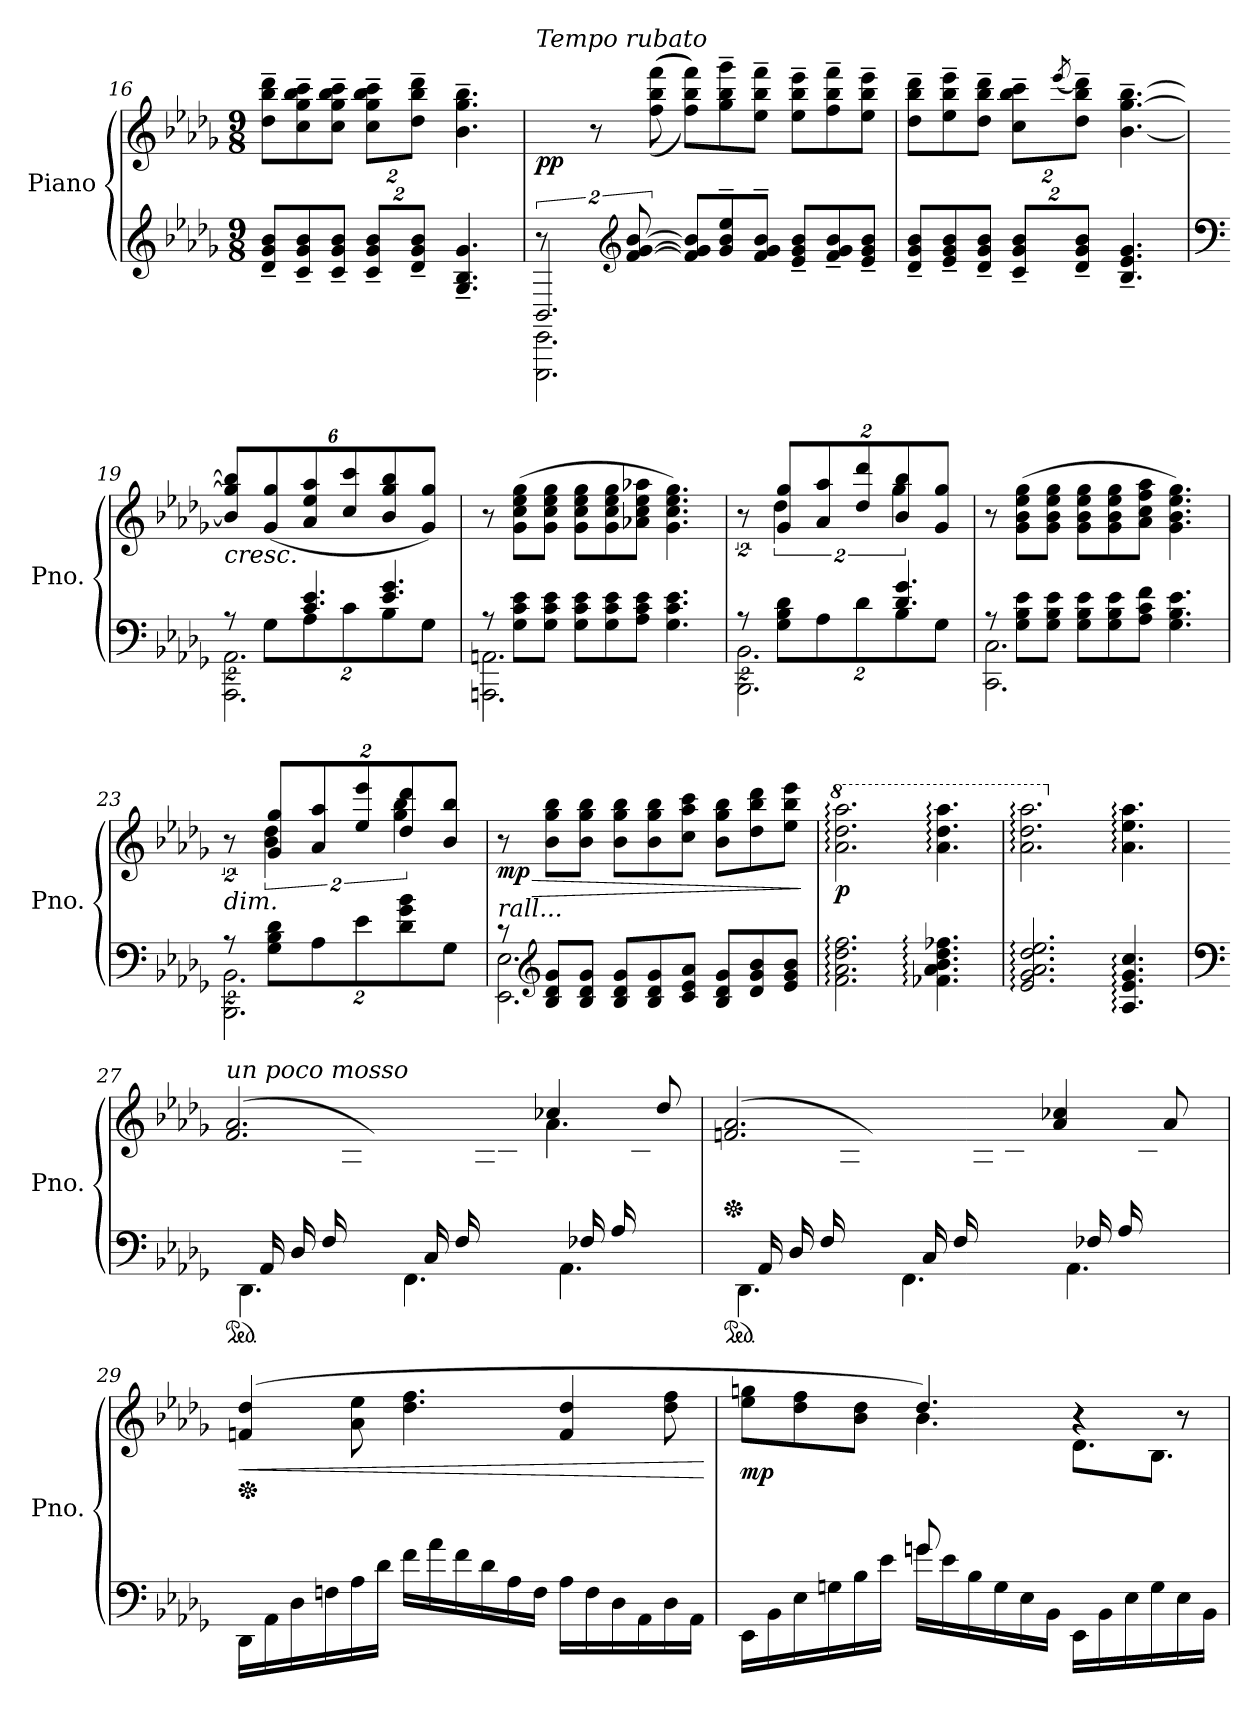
**kern	**kern	**dynam
*part1	*part1	*part1
*staff2	*staff1	*staff1/2
*I"Piano	*	*
*I'Pno.	*	*
*clefG2	*clefG2	*
*k[b-e-a-d-g-]	*k[b-e-a-d-g-]	*
*M9/8	*M9/8	*
=16	=16	=16
8d-/~ 8g-/~ 8b-/~L	8dd-\~ 8bb-\~ 8ddd-\~L	.
8c/<~<< 8g-/<~<< 8b-/<~<<	8cc\~ 8gg-\~ 8bb-\~ 8ccc\~	.
8c/~ 8g-/~ 8b-/~J	8cc\~ 8gg-\~ 8bb-\~ 8ccc\~J	.
*Xbrackettup	*Xbrackettup	*
16%3c/~ 16%3g-/~ 16%3b-/~L	16%3cc\~ 16%3gg-\~ 16%3bb-\~ 16%3ccc\~L	.
16%3d-/<~<< 16%3g-/<~<< 16%3b-/<~<<J	16%3dd-\~ 16%3bb-\~ 16%3ddd-\~J	.
4.G-/<~<< 4.B-/<~<< 4.g-/<~<<	4.b-\~ 4.gg-\~ 4.bb-\~	.
=17	=17	=17
*brackettup	*	*
*^	*	*
*	*^	*	*
!	!	!	!LO:TX:a:i:t=Tempo rubato	!
!	!	!	!	!LO:DY:b
16%3r	2.EEE-\ 2.EE-\	2.BB-/	8ryy	pp
.	.	.	8r	.
*clefG2	*	*	*	*
[16%3f/ [16%3g-/ [16%3b-/	.	.	.	.
.	.	.	(>(>(>8ff\ 8bb-\ 8fff\	.
8f/] 8g-/] 8b-/]L	.	.	8ff\ 8bb-\ 8fff\L)))	.
8g-/~ 8b-/~ 8ee-/~	.	.	8gg-\~ 8bb-\~ 8ggg-\~	.
8f/~ 8g-/~ 8b-/~J	.	.	8ee-\~ 8bb-\~ 8fff\~J	.
8e-/<~<< 8g-/<~<< 8b-/<~<<L	4.ryy	4.ryy	8ee-\~ 8bb-\~ 8eee-\~L	.
8f/<~<< 8g-/<~<< 8b-/<~<<	.	.	8ff\~ 8bb-\~ 8fff\~	.
8e-/<~<< 8g-/<~<< 8b-/<~<<J	.	.	8ee-\~ 8bb-\~ 8eee-\~J	.
*v	*v	*v	*	*
!!LO:LB:g=z
=18	=18	=18
8d-/<~<< 8g-/<~<< 8b-/<~<<L	8dd-\~ 8bb-\~ 8ddd-\~L	.
8e-/<~<< 8g-/<~<< 8b-/<~<<	8ee-\~ 8bb-\~ 8eee-\~	.
8d-/<~<< 8g-/<~<< 8b-/<~<<J	8dd-\~ 8bb-\~ 8ddd-\~J	.
*Xbrackettup	*	*
16%3c/<~<< 16%3g-/<~<< 16%3b-/<~<<L	16%3cc\~ 16%3bb-\~ 16%3ccc\~L	.
.	(<8qeee-/	.
16%3d-/<~<< 16%3g-/<~<< 16%3b-/<~<<J	16%3dd-\~ 16%3bb-\~ 16%3ddd-\~J)	.
4.B-/<~<< 4.e-/<~<< 4.g-/<~<<	[4.b-\~ [4.gg-\~ [4.bb-\~	.
=19	=19	=19
*clefF4	*	*
*	*MM87	*
*^	*	*
*	*^	*	*
!	!	!	!LO:TX:b:i:t=cresc.	!
16%3r	2.AAA-\ 2.AA-\	4.ryy	16%3b-/] 16%3gg-/] 16%3bb-/]L	.
16%3G-<\L	.	.	(<16%3g-/ 16%3gg-/	.
16%3A-<\	.	4.c/ 4.e-/	16%3a-/ 16%3ee-/ 16%3aa-/	.
16%3c<\	.	.	16%3cc/ 16%3ccc/	.
16%3B-<\	4.ryy	4.e-/ 4.g-/	16%3b-/ 16%3gg-/ 16%3bb-/	.
16%3G-<\J	.	.	16%3g-/ 16%3gg-/J)	.
*v	*v	*v	*	*
=20	=20	=20
*	*MM75	*
*^	*	*
8r	2.AAAn\ 2.AAn\	8r	.
8G-\<<< 8c\<<< 8e-\<<<L	.	(>8g-\ 8cc\ 8ee-\ 8gg-\L	.
8G-\ 8c\ 8e-\J	.	8g-\ 8cc\ 8ee-\ 8gg-\J	.
8G-\ 8c\ 8e-\L	.	8g-\ 8cc\ 8ee-\ 8gg-\L	.
8G-\ 8c\ 8e-\	.	8g-\ 8cc\ 8ee-\ 8gg-\	.
8A-\<<< 8c\<<< 8e-\<<<J	.	8a-X\ 8cc\ 8ee-\ 8aa-X\J	.
4.G-\ 4.c\ 4.e-\	4.ryy	4.g-\ 4.cc\ 4.ee-\ 4.gg-\)	.
=21	=21	=21	=21
*	*^	*	*
*	*	*	*brackettup	*
*v	*v	*v	*	*
*	*MM87	*
*^	*^	*
*	*^	*	*	*
16%3r	2.BBB-\ 2.BB-\	2.ryy	16%3r	16%3ryy	.
16%3G-\ 16%3B-\ 16%3d-\L	.	.	16%3g-/ 16%3gg-/L	8%3dd-<\	.
16%3A-\	.	.	16%3a-/ 16%3aa-/	.	.
16%3d-\	.	.	16%3dd-/ 16%3ddd-/	16%3ryy	.
16%3B-\	4.ryy	4.d-/ 4.g-/	16%3b-/ 16%3bb-/	8%3gg-<\	.
16%3G-\J	.	.	16%3g-/ 16%3gg-/J	.	.
*	*v	*v	*	*	*
*	*	*v	*v	*
!!LO:LB:g=z
=22	=22	=22	=22
!	!	!	!LO:DY:b
!	!	!	!LO:DY:n=1:b
!	!	!	!LO:DY:n=2:b
8r	2.CC\ 2.C\	8r	mf f mf
8G-\ 8B-\ 8e-\L	.	(>8g-\ 8b-\ 8ee-\ 8gg-\L	.
8G-\ 8B-\ 8e-\J	.	8g-\ 8b-\ 8ee-\ 8gg-\J	.
8G-\ 8B-\ 8e-\L	.	8g-\ 8b-\ 8ee-\ 8gg-\L	.
8G-\ 8B-\ 8e-\	.	8g-\ 8b-\ 8ee-\ 8gg-\	.
8A-\ 8c\ 8f\J	.	8a-\ 8cc\ 8ff\ 8aa-\J	.
4.G-\ 4.B-\ 4.e-\	4.ryy	4.g-\ 4.b-\ 4.ee-\ 4.gg-\)	.
=23	=23	=23	=23
*	*	*^	*
!	!	!LO:TX:b:i:t=dim.	!	!
16%3r	2.BBB-\ 2.BB-\	16%3r	16%3ryy	.
16%3G-\ 16%3B-\ 16%3d-\L	.	16%3g-/ 16%3gg-/L	8%3b-\<< 8%3dd-\<<	.
16%3A-\	.	16%3a-/ 16%3aa-/	.	.
16%3e-\	.	16%3ee-/ 16%3eee-/	16%3ryy	.
16%3d-\ 16%3g-\ 16%3b-\	4.ryy	16%3dd-/ 16%3ddd-/	8%3gg-\<< 8%3bb-\<<	.
16%3G-\J	.	16%3b-/ 16%3bb-/J	.	.
*	*	*v	*v	*
=24	=24	=24	=24
*	*	*MM72	*
!	!	!LO:TX:b:i:t=rall...	!
!	!	!	!LO:HP:b
!	!	!	!LO:DY:n=1:b
8r	2.EE-\ 2.E-\	8r	> mp
*clefG2	*	*	*
8B-/ 8d-/ 8g-/L	.	8b-\ 8gg-\ 8bb-\L	.
8B-/ 8d-/ 8g-/J	.	8b-\ 8gg-\ 8bb-\J	.
8B-/ 8d-/ 8g-/L	.	8b-\ 8gg-\ 8bb-\L	.
8B-/ 8d-/ 8g-/	.	8b-\ 8gg-\ 8bb-\	.
8c/ 8e-/ 8a-/J	.	8cc\ 8aa-\ 8ccc\J	.
*	*	*MM68	*
8B-/ 8d-/ 8g-/L	4.ryy	8b-\ 8gg-\ 8bb-\L	.
8d-/<<< 8g-/<<< 8b-/<<<	.	8dd-\ 8bb-\ 8ddd-\	.
8e-/<<< 8g-/<<< 8b-/<<<J	.	8ee-\ 8bb-\ 8eee-\J	.
*v	*v	*	*
.	.	]
=25	=25	=25
*	*8va	*
!	!	!LO:DY:b
2.f\: 2.a-\: 2.dd-\: 2.ff\:	2.aa-\: 2.ddd-\: 2.aaa-\:	p
4.f-X\: 4.a-\: 4.b-\: 4.dd-\: 4.ff-X\:	4.aa-\: 4.ddd-\: 4.aaa-\:	.
!!LO:LB:g=z
=26	=26	=26
2.e-/: 2.g-/: 2.a-/: 2.dd-/: 2.ee-/:	2.aa-\: 2.ddd-\: 2.aaa-\:	.
*	*X8va	*
4.A-/: 4.e-/: 4.g-/: 4.cc/:	4.a-\: 4.ee-\: 4.aa-\:	.
=27	=27	=27
*clefF4	*	*
*ped	*	*
*	*MM83	*
*^	*^	*
*	*	*	*^	*
!	!	!LO:TX:a:i:t=un poco mosso	!	!	!
(<16DD-/LLyy	4.DD-\	(>2.f/ 2.a-/	2.ryy	4ryy	.
16AA-/	.	.	.	.	.
16D-/	.	.	.	.	.
16F/	.	.	.	.	.
8ryy	.	.	.	16A-<\	.
.	.	.	.	16d-<\JJ)	.
(<16FF/LLyy	4.FF\	.	.	8.ryy	.
16C/	.	.	.	.	.
16F/	.	.	.	.	.
8.ryy	.	.	.	16A-\	.
.	.	.	.	16c\	.
.	.	.	.	16f\JJ)	.
(<16AA-/LLyy	4.AA-\	4cc-X/	4.a-<\	8.ryy	.
16F-X/	.	.	.	.	.
16A-/	.	.	.	.	.
8.ryy	.	.	.	16c-X\	.
.	.	8dd-/)	.	16f-X<\	.
.	.	.	.	16a-\JJ)	.
*	*	*v	*v	*v	*
=28	=28	=28	=28
*ped	*	*	*
*	*	*Xped	*
*	*	*^	*
(>16DD-/LLyy	4.DD-\	(>2.fn/ 2.a-/	4ryy	.
16AA-/	.	.	.	.
16D-/	.	.	.	.
16F/	.	.	.	.
8ryy	.	.	16A-\	.
.	.	.	16d-\JJ)	.
(>16FF/LLyy	4.FF\	.	8.ryy	.
16C/	.	.	.	.
16F/	.	.	.	.
8.ryy	.	.	16A-\	.
.	.	.	16cn\	.
.	.	.	16f\JJ)	.
(>16AA-/LLyy	4.AA-\	4a-/ 4cc-X/	8.ryy	.
16F-X/	.	.	.	.
16A-/	.	.	.	.
8.ryy	.	.	16c-X\	.
.	.	8a-/)	16a-\	.
.	.	.	16f-X\JJ)	.
*v	*v	*	*	*
*	*v	*v	*
!!LO:LB:g=z
=29	=29	=29
*	*Xped	*
*	*^	*
!	!	!	!LO:HP:b
*	*v	*v	*
16DD-<\LL	(>4fn/ 4dd-/	<
16AA-<\	.	.
16D-<\	.	.
16Fn<\	.	.
16A-<\	8a-\ 8ee-\	.
16d-<\JJ	.	.
16f<\LL	4.dd-\ 4.ff\	.
16a-<\	.	.
16f<\	.	.
16d-<\	.	.
16A-<\	.	.
16F<\JJ	.	.
16A-<\LL	4f/ 4dd-/	.
16F<\	.	.
16D-<\	.	.
16AA-<\	.	.
16D-<\	8dd-\ 8ff\	.
16AA-<\JJ	.	.
.	.	[
=30	=30	=30
*^	*^	*
*	*	*	*^	*
!	!	!	!	!	!LO:DY:b
4.ryy	16EE-<\LL	8ee-\ 8ggn\L	2ryy	4.ryy	mp
.	16BB-<\	.	.	.	.
.	16E-<\	8dd-\ 8ff\	.	.	.
.	16Gn<\	.	.	.	.
.	16B-<\	8b-\ 8dd-\J	.	.	.
.	16e-<\JJ	.	.	.	.
(>8gn/L	16gn\LL	4.dd-/)	.	4.b-\	.
.	16e-<\	.	.	.	.
2ryy	16B-<\	.	8f\	.	.
.	16G<\	.	.	.	.
.	16E-<\	.	8d-\J	.	.
.	16BB-<\JJ	.	.	.	.
.	16EE-\LL	4r	8.d-\L	4r	.
.	16BB-\	.	.	.	.
.	16E-\	.	.	.	.
.	16G\	.	8.B-\J)	.	.
8ryy	16E-\	8r	.	8r	.
.	16BB-\JJ	.	.	.	.
*v	*v	*	*	*	*
*	*v	*v	*v	*
=	=	=
*-	*-	*-
